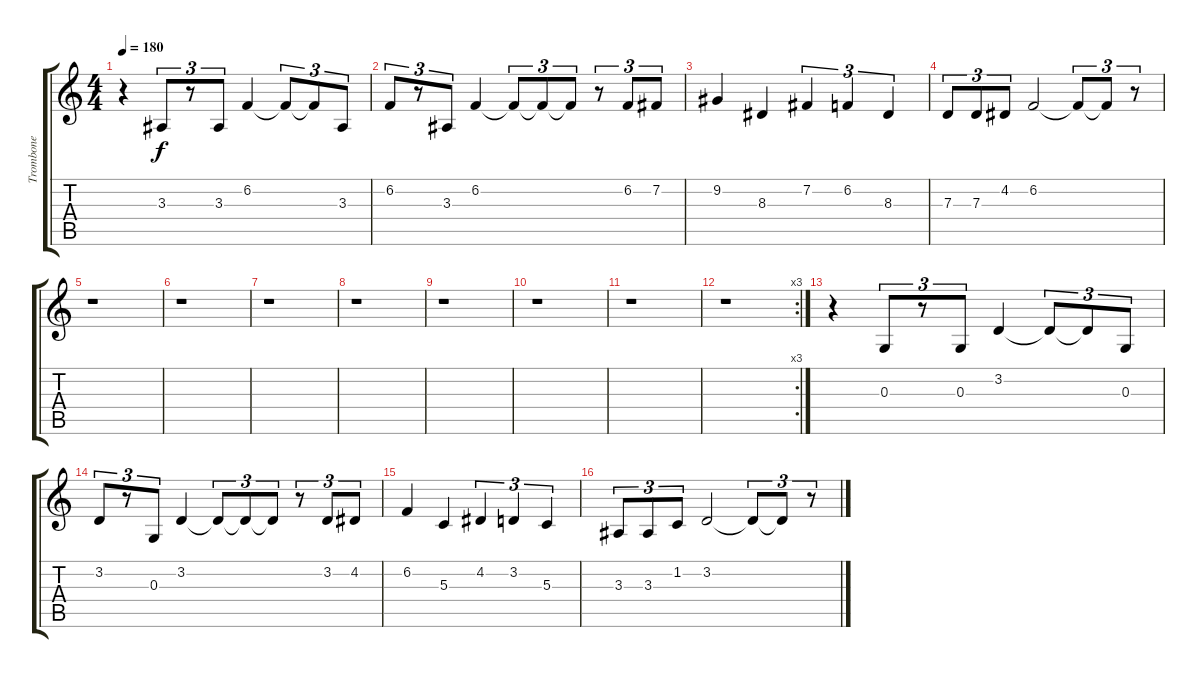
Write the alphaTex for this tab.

\track ("Trombone" "Trombone") {instrument trombone}
\staff {score tabs}
\tuning (E4 B3 G3 D3 A2 E2) {hide}
\ts (4 4)
\tempo 180
\clef g2
\ks c
r.4{dy f} 3.3.8{tu (3 2)} r.8{tu (3 2)} 3.3.8{tu (3 2)} 6.2.4 6.2{t}.8{tu (3 2)} 6.2{t}.8{tu (3 2)} 3.3.8{tu (3 2)} |
6.2.8{tu (3 2)} r.8{tu (3 2)} 3.3.8{tu (3 2)} 6.2.4 6.2{t}.8{tu (3 2)} 6.2{t}.8{tu (3 2)} 6.2{t}.8{tu (3 2)} r.8{tu (3 2)} 6.2.8{tu (3 2)} 7.2.8{tu (3 2)} |
9.2.4 8.3.4 7.2.4{tu (3 2)} 6.2.4{tu (3 2)} 8.3.4{tu (3 2)} |
7.3.8{tu (3 2)} 7.3.8{tu (3 2)} 4.2.8{tu (3 2)} 6.2.2 6.2{t}.8{tu (3 2)} 6.2{t}.8{tu (3 2)} r.8{tu (3 2)} |
r.1 |
r.1 |
r.1 |
r.1 |
r.1 |
r.1 |
r.1 |
\rc 3
r.1 |
r.4 0.3.8{tu (3 2)} r.8{tu (3 2)} 0.3.8{tu (3 2)} 3.2.4 3.2{t}.8{tu (3 2)} 3.2{t}.8{tu (3 2)} 0.3.8{tu (3 2)} |
3.2.8{tu (3 2) volume 0} r.8{tu (3 2)} 0.3.8{tu (3 2)} 3.2.4 3.2{t}.8{tu (3 2)} 3.2{t}.8{tu (3 2)} 3.2{t}.8{tu (3 2)} r.8{tu (3 2)} 3.2.8{tu (3 2)} 4.2.8{tu (3 2)} |
6.2.4 5.3.4 4.2.4{tu (3 2)} 3.2.4{tu (3 2)} 5.3.4{tu (3 2)} |
3.3.8{tu (3 2)} 3.3.8{tu (3 2)} 1.2.8{tu (3 2)} 3.2.2 3.2{t}.8{tu (3 2)} 3.2{t}.8{tu (3 2)} r.8{tu (3 2)}
